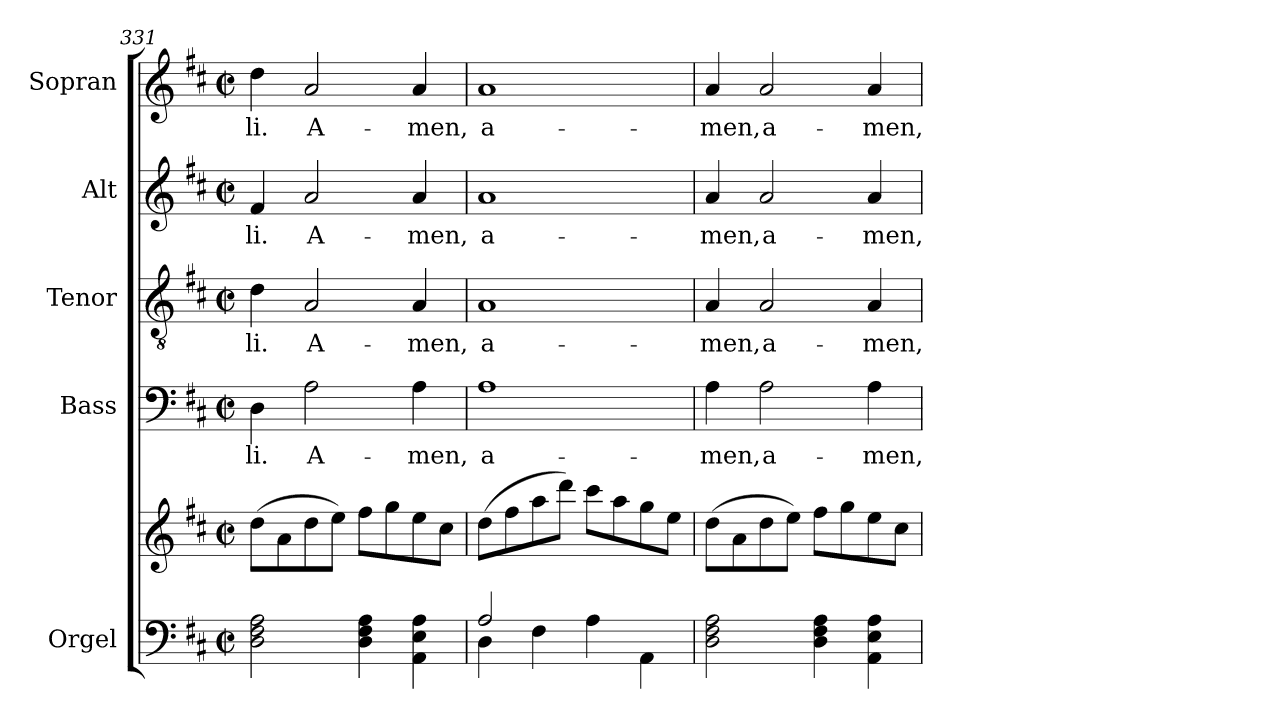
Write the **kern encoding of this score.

**kern	**kern	**kern	**text	**kern	**text	**kern	**text	**kern	**text
*part5	*part5	*part4	*part4	*part3	*part3	*part2	*part2	*part1	*part1
*staff6	*staff5	*staff4	*staff4	*staff3	*staff3	*staff2	*staff2	*staff1	*staff1
*I"Orgel	*	*I"Bass	*	*I"Tenor	*	*I"Alt	*	*I"Sopran	*
*I'Org.	*	*I'B.	*	*I'T.	*	*I'A.	*	*I'S.	*
*clefF4	*clefG2	*clefF4	*	*clefGv2	*	*clefG2	*	*clefG2	*
*k[f#c#]	*k[f#c#]	*k[f#c#]	*	*k[f#c#]	*	*k[f#c#]	*	*k[f#c#]	*
*D:	*D:	*D:	*	*D:	*	*D:	*	*D:	*
*M2/2	*M2/2	*M2/2	*	*M2/2	*	*M2/2	*	*M2/2	*
*met(c|)	*met(c|)	*met(c|)	*	*met(c|)	*	*met(c|)	*	*met(c|)	*
=331	=331	=331	=331	=331	=331	=331	=331	=331	=331
!	!	!	!LO:LY:b	!	!LO:LY:b	!	!LO:LY:b	!	!LO:LY:b
2D\ 2F#\ 2A\	(>8dd\L	4D\	-li.	4d\	-li.	4f#/	-li.	4dd\	-li.
.	8a\	.	.	.	.	.	.	.	.
!	!	!	!LO:LY:b	!	!LO:LY:b	!	!LO:LY:b	!	!LO:LY:b
.	8dd\	2A\	A-	2A/	A-	2a/	A-	2a/	A-
.	8ee\J)	.	.	.	.	.	.	.	.
4D\ 4F#\ 4A\	8ff#\L	.	.	.	.	.	.	.	.
.	8gg\	.	.	.	.	.	.	.	.
!	!	!	!LO:LY:b	!	!LO:LY:b	!	!LO:LY:b	!	!LO:LY:b
4AA\ 4E\ 4A\	8ee\	4A\	-men,	4A/	-men,	4a/	-men,	4a/	-men,
.	8cc#\J	.	.	.	.	.	.	.	.
=332	=332	=332	=332	=332	=332	=332	=332	=332	=332
*^	*	*	*	*	*	*	*	*	*
!	!	!	!	!LO:LY:b	!	!LO:LY:b	!	!LO:LY:b	!	!LO:LY:b
2A/	4D\	(>8dd\L	1A	a-	1A	a-	1a	a-	1a	a-
.	.	8ff#\	.	.	.	.	.	.	.	.
.	4F#\	8aa\	.	.	.	.	.	.	.	.
.	.	8ddd\J)	.	.	.	.	.	.	.	.
2ryy	4A\	8ccc#\L	.	.	.	.	.	.	.	.
.	.	8aa\	.	.	.	.	.	.	.	.
.	4AA\	8gg\	.	.	.	.	.	.	.	.
.	.	8ee\J	.	.	.	.	.	.	.	.
*v	*v	*	*	*	*	*	*	*	*	*
!!LO:PB:g=z
=333	=333	=333	=333	=333	=333	=333	=333	=333	=333
!	!	!	!LO:LY:b	!	!LO:LY:b	!	!LO:LY:b	!	!LO:LY:b
2D\ 2F#\ 2A\	(>8dd\L	4A\	-men,	4A/	-men,	4a/	-men,	4a/	-men,
.	8a\	.	.	.	.	.	.	.	.
!	!	!	!LO:LY:b	!	!LO:LY:b	!	!LO:LY:b	!	!LO:LY:b
.	8dd\	2A\	a-	2A/	a-	2a/	a-	2a/	a-
.	8ee\J)	.	.	.	.	.	.	.	.
4D\ 4F#\ 4A\	8ff#\L	.	.	.	.	.	.	.	.
.	8gg\	.	.	.	.	.	.	.	.
!	!	!	!LO:LY:b	!	!LO:LY:b	!	!LO:LY:b	!	!LO:LY:b
4AA\ 4E\ 4A\	8ee\	4A\	-men,	4A/	-men,	4a/	-men,	4a/	-men,
.	8cc#\J	.	.	.	.	.	.	.	.
=	=	=	=	=	=	=	=	=	=
*-	*-	*-	*-	*-	*-	*-	*-	*-	*-
